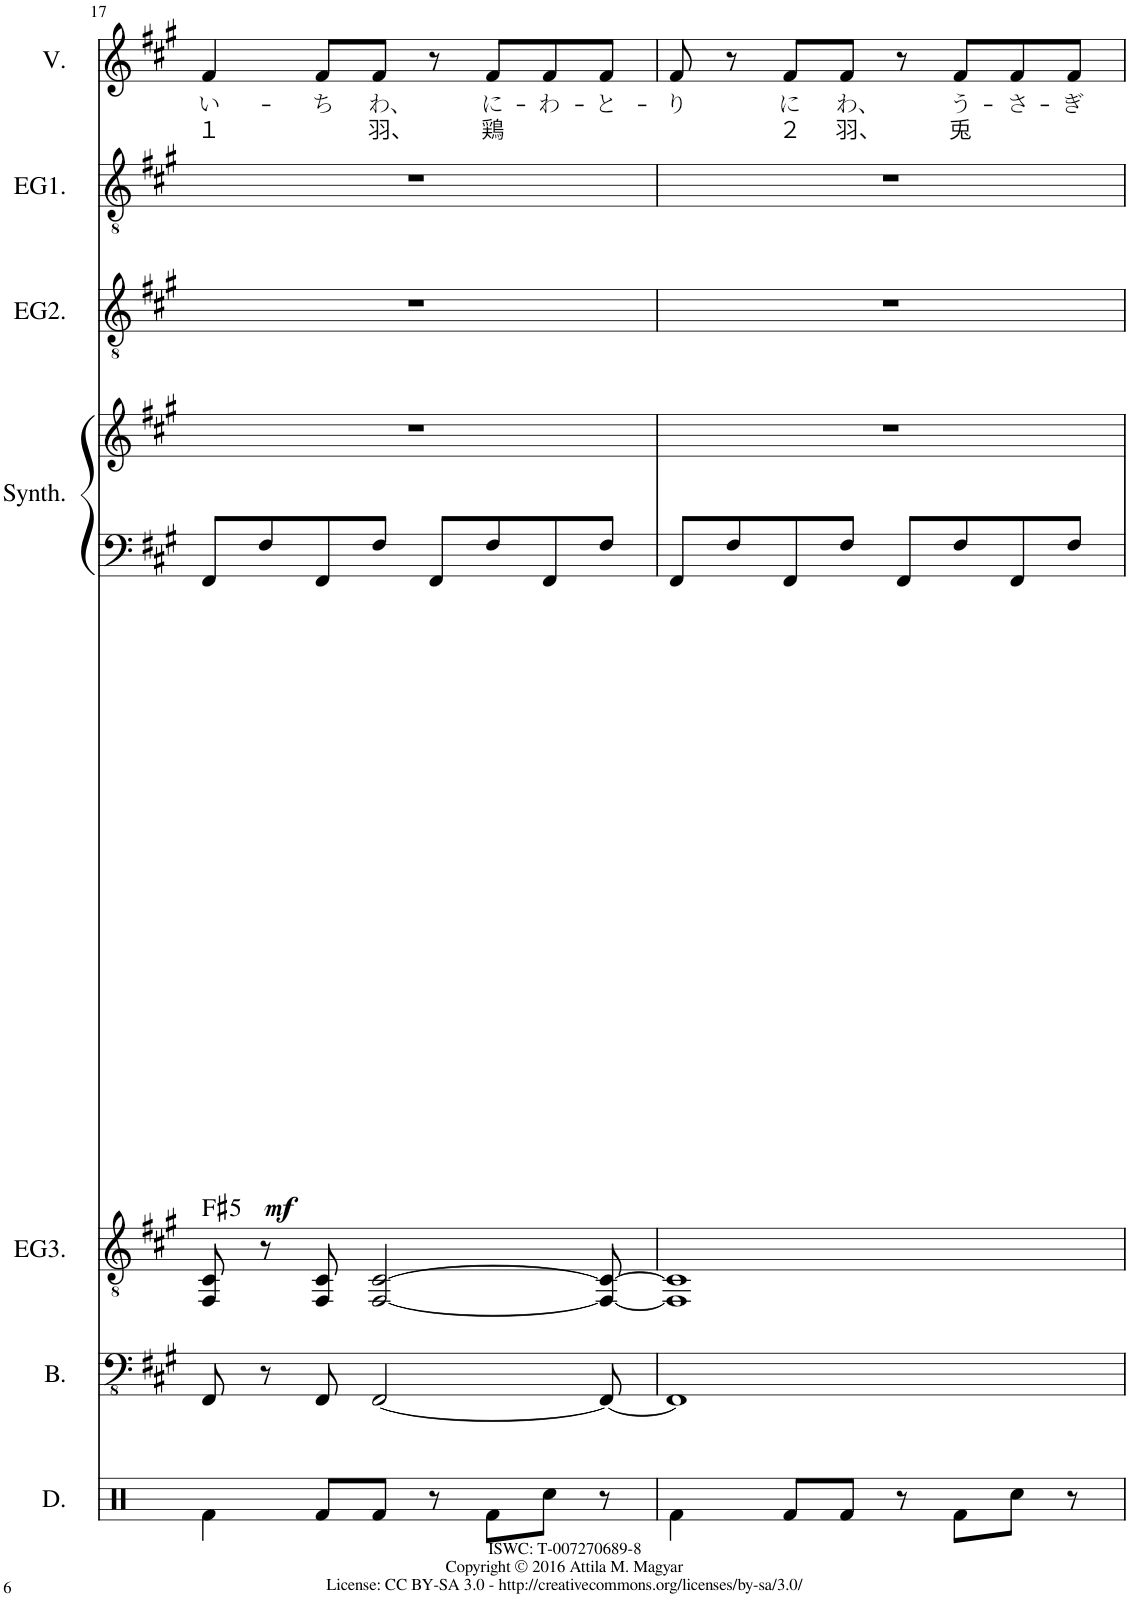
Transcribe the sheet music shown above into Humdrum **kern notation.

**kern	**kern	**kern	**harte	**kern	**kern	**dynam	**kern	**kern	**kern	**text	**text
*part7	*part6	*part5	*part5	*part4	*part4	*part4	*part3	*part2	*part1	*part1	*part1
*staff8	*staff7	*staff6	*	*staff5	*staff4	*staff4/5	*staff3	*staff2	*staff1	*staff1	*staff1
*I"Drumset (draft)	*I"Electric Bass	*I"Electric Guitar 3	*	*I"Synthesizer	*	*	*I"Electric Guitar 2	*I"Electric Guitar 1	*I"Voice	*	*
*I'D.	*I'B.	*I'EG3.	*	*I'Synth.	*	*	*I'EG2.	*I'EG1.	*I'V.	*	*
!!LO:PB:g=z
*clefX	*clefFv4	*clefGv2	*	*clefF4	*clefG2	*	*clefGv2	*clefGv2	*clefG2	*	*
*k[]	*k[f#c#g#]	*k[f#c#g#]	*	*k[f#c#g#]	*k[f#c#g#]	*	*k[f#c#g#]	*k[f#c#g#]	*k[f#c#g#]	*	*
=17	=17	=17	=17	=17	=17	=17	=17	=17	=17	=17	=17
!	!	!	!LO:H:kt=5	!	!	!LO:DY:b=2	!	!	!	!LO:LY:b	!LO:LY:b
4Rf\	8FFF#/	8FF#/ 8C#/	F#:(1,5)	8FF#/L	1r	mf	1r	1r	4f#/	い-	１
.	8r	8r	.	8F#/	.	.	.	.	.	.	.
!	!	!	!	!	!	!	!	!	!	!LO:LY:b	!
8Rf/L	8FFF#/	8FF#/ 8C#/	.	8FF#/	.	.	.	.	8f#/L	-ち	.
!	!	!	!	!	!	!	!	!	!	!LO:LY:b	!LO:LY:b
8Rf/J	[2FFF#/	[2FF#/ [2C#/	.	8F#/J	.	.	.	.	8f#/J	わ、	羽、
8r	.	.	.	8FF#/L	.	.	.	.	8r	.	.
!	!	!	!	!	!	!	!	!	!	!LO:LY:b	!LO:LY:b
8Rf\L	.	.	.	8F#/	.	.	.	.	8f#/L	に-	鶏
!	!	!	!	!	!	!	!	!	!	!LO:LY:b	!
8Rcc\J	.	.	.	8FF#/	.	.	.	.	8f#/	-わ-	.
!	!	!	!	!	!	!	!	!	!	!LO:LY:b	!
8r	8FFF#/_	8FF#/_ 8C#/_	.	8F#/J	.	.	.	.	8f#/J	-と-	.
=18	=18	=18	=18	=18	=18	=18	=18	=18	=18	=18	=18
!	!	!	!	!	!	!	!	!	!	!LO:LY:b	!
4Rf\	1FFF#]	1FF#] 1C#]	.	8FF#/L	1r	.	1r	1r	8f#/	-り	.
.	.	.	.	8F#/	.	.	.	.	8r	.	.
!	!	!	!	!	!	!	!	!	!	!LO:LY:b	!LO:LY:b
8Rf/L	.	.	.	8FF#/	.	.	.	.	8f#/L	に	２
!	!	!	!	!	!	!	!	!	!	!LO:LY:b	!LO:LY:b
8Rf/J	.	.	.	8F#/J	.	.	.	.	8f#/J	わ、	羽、
8r	.	.	.	8FF#/L	.	.	.	.	8r	.	.
!	!	!	!	!	!	!	!	!	!	!LO:LY:b	!LO:LY:b
8Rf\L	.	.	.	8F#/	.	.	.	.	8f#/L	う-	兎
!	!	!	!	!	!	!	!	!	!	!LO:LY:b	!
8Rcc\J	.	.	.	8FF#/	.	.	.	.	8f#/	-さ-	.
!	!	!	!	!	!	!	!	!	!	!LO:LY:b	!
8r	.	.	.	8F#/J	.	.	.	.	8f#/J	-ぎ	.
=	=	=	=	=	=	=	=	=	=	=	=
*-	*-	*-	*-	*-	*-	*-	*-	*-	*-	*-	*-
